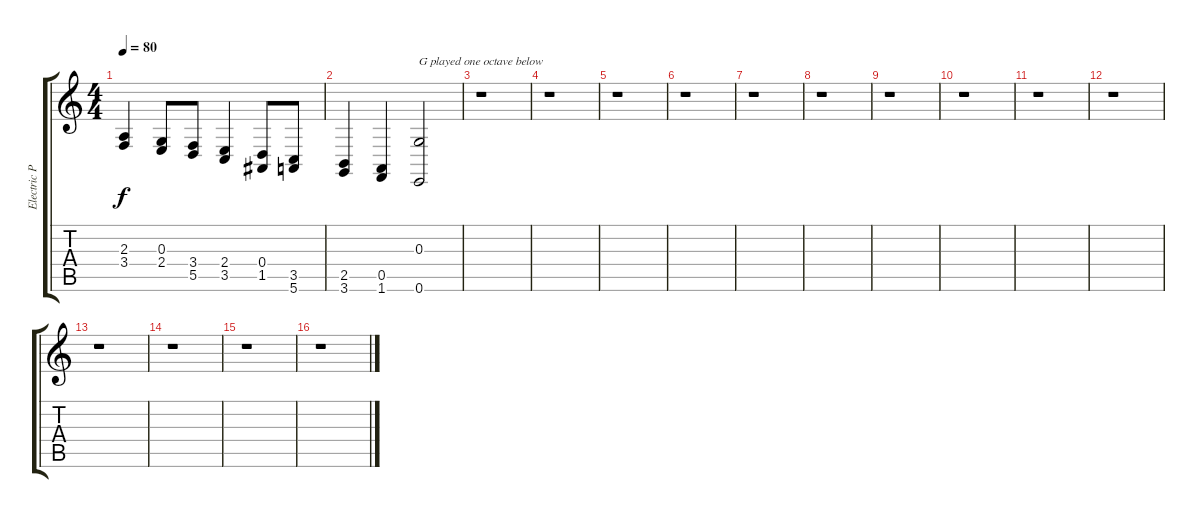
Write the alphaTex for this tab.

\track ("Electric Piano" "Electric P") {instrument electricgrandpiano}
\staff {score tabs}
\tuning (E4 B3 G3 D3 A2 E2) {hide}
\ts (4 4)
\tempo 80
\clef g2
\ks c
(2.3 3.4).4{dy f} (0.3 2.4).8 (3.4 5.5).8 (2.4 3.5).4 (0.4 1.5).8 (3.5 5.6).8 |
(2.5 3.6).4 (0.5 1.6).4 (0.3 0.6).2{txt "G played one octave below"} |
r.1 |
r.1 |
r.1 |
r.1 |
r.1 |
r.1 |
r.1 |
r.1 |
r.1 |
r.1 |
r.1 |
r.1 |
r.1 |
r.1
